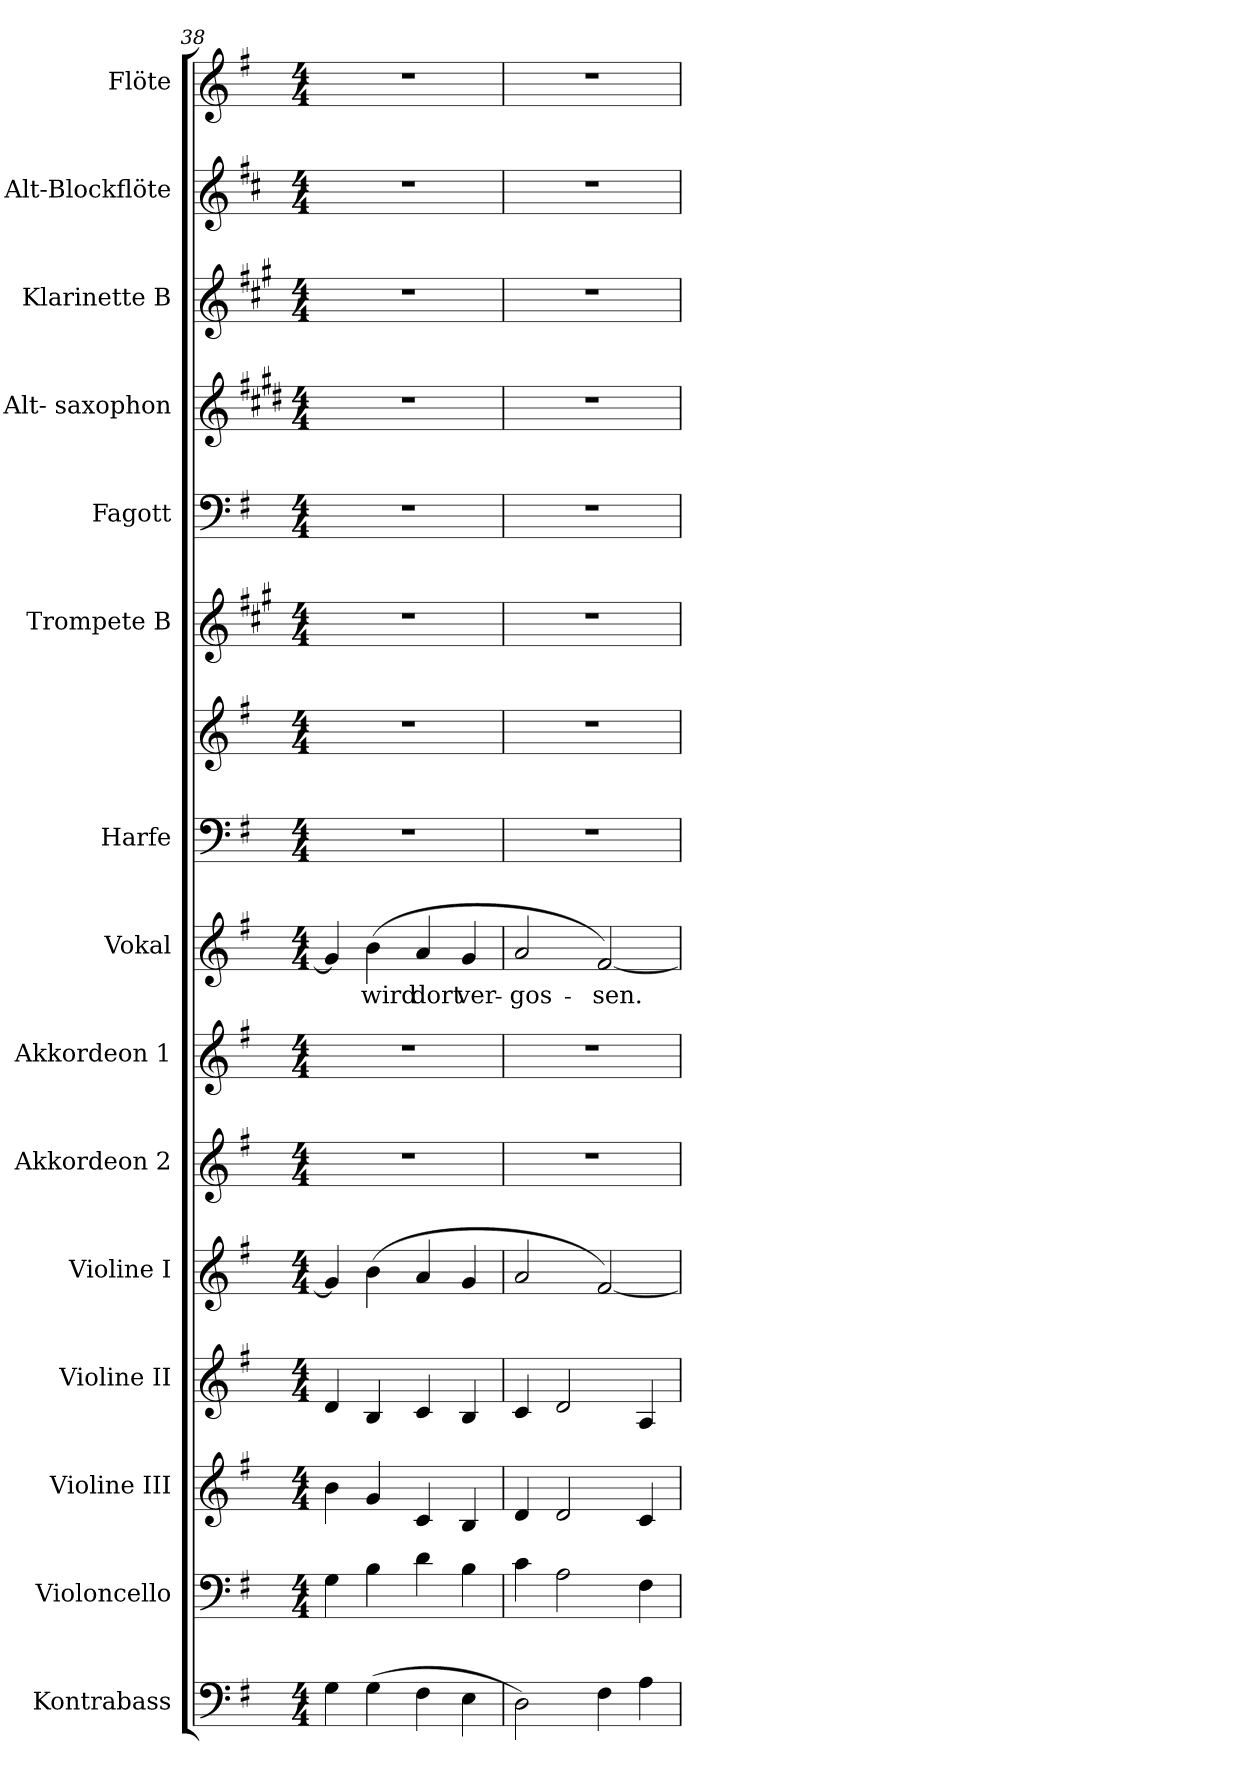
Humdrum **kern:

**kern	**kern	**kern	**kern	**kern	**kern	**kern	**kern	**text	**kern	**kern	**kern	**kern	**kern	**kern	**kern	**kern
*part15	*part14	*part13	*part12	*part11	*part10	*part9	*part8	*part8	*part7	*part7	*part6	*part5	*part4	*part3	*part2	*part1
*staff16	*staff15	*staff14	*staff13	*staff12	*staff11	*staff10	*staff9	*staff9	*staff8	*staff7	*staff6	*staff5	*staff4	*staff3	*staff2	*staff1
*I"Kontrabass	*I"Violoncello	*I"Violine III	*I"Violine II	*I"Violine I	*I"Akkordeon 2	*I"Akkordeon 1	*I"Vokal	*	*I"Harfe	*	*I"Trompete B	*I"Fagott	*I"Alt- saxophon	*I"Klarinette B	*I"Alt-Blockflöte	*I"Flöte
*I'Kb.	*I'Vc.	*I'Vln. III	*I'Vln. II	*I'Vln. I	*I'Akk.	*I'Akk.	*I'Vokal	*	*I'Hf.	*	*I'Tpt.	*I'Fgt.	*I'ASax.	*I'Kl.	*	*I'Fl.
!!LO:PB:g=z
*clefF4	*clefF4	*clefG2	*clefG2	*clefG2	*clefG2	*clefG2	*clefG2	*	*clefF4	*clefG2	*clefG2	*clefF4	*clefG2	*clefG2	*clefG2	*clefG2
*ITrd7c12	*	*	*	*	*	*	*	*	*	*	*ITrd1c2	*	*ITrd5c9	*ITrd1c2	*ITrd-3c-5	*
*k[f#]	*k[f#]	*k[f#]	*k[f#]	*k[f#]	*k[f#]	*k[f#]	*k[f#]	*	*k[f#]	*k[f#]	*k[f#]	*k[f#]	*k[f#]	*k[f#]	*k[f#]	*k[f#]
*G:	*G:	*G:	*G:	*G:	*G:	*G:	*G:	*	*G:	*G:	*G:	*G:	*G:	*G:	*G:	*G:
*M4/4	*M4/4	*M4/4	*M4/4	*M4/4	*M4/4	*M4/4	*M4/4	*	*M4/4	*M4/4	*M4/4	*M4/4	*M4/4	*M4/4	*M4/4	*M4/4
=38	=38	=38	=38	=38	=38	=38	=38	=38	=38	=38	=38	=38	=38	=38	=38	=38
4GGi\	4Gi\	4bi\	4di/	4gi/]	1r	1r	4gi/]	.	1r	1r	1r	1r	1r	1r	1r	1r
!	!	!	!	!	!	!	!	!LO:LY:b:color=#000000	!	!	!	!	!	!	!	!
(4GGi\	4Bi\	4gi/	4Bi/	(4bi\	.	.	(4bi\	wird	.	.	.	.	.	.	.	.
!	!	!	!	!	!	!	!	!LO:LY:b:color=#000000	!	!	!	!	!	!	!	!
4FF#i\	4di\	4ci/	4ci/	4ai/	.	.	4ai/	dort	.	.	.	.	.	.	.	.
!	!	!	!	!	!	!	!	!LO:LY:b:color=#000000	!	!	!	!	!	!	!	!
4EEi\	4Bi\	4Bi/	4Bi/	4gi/	.	.	4gi/	ver-	.	.	.	.	.	.	.	.
=39	=39	=39	=39	=39	=39	=39	=39	=39	=39	=39	=39	=39	=39	=39	=39	=39
!	!	!	!	!	!	!	!	!LO:LY:b:color=#000000	!	!	!	!	!	!	!	!
2DDi\)	4ci\	4di/	4ci/	2ai/	1r	1r	2ai/	-gos-	1r	1r	1r	1r	1r	1r	1r	1r
.	2Ai\	2di/	2di/	.	.	.	.	.	.	.	.	.	.	.	.	.
!	!	!	!	!	!	!	!	!LO:LY:b:color=#000000	!	!	!	!	!	!	!	!
4FF#i\	.	.	.	[<2f#i/)	.	.	[<2f#i/)	-sen.	.	.	.	.	.	.	.	.
4AAi\	4F#i\	4ci/	4Ai/	.	.	.	.	.	.	.	.	.	.	.	.	.
=	=	=	=	=	=	=	=	=	=	=	=	=	=	=	=	=
*-	*-	*-	*-	*-	*-	*-	*-	*-	*-	*-	*-	*-	*-	*-	*-	*-
